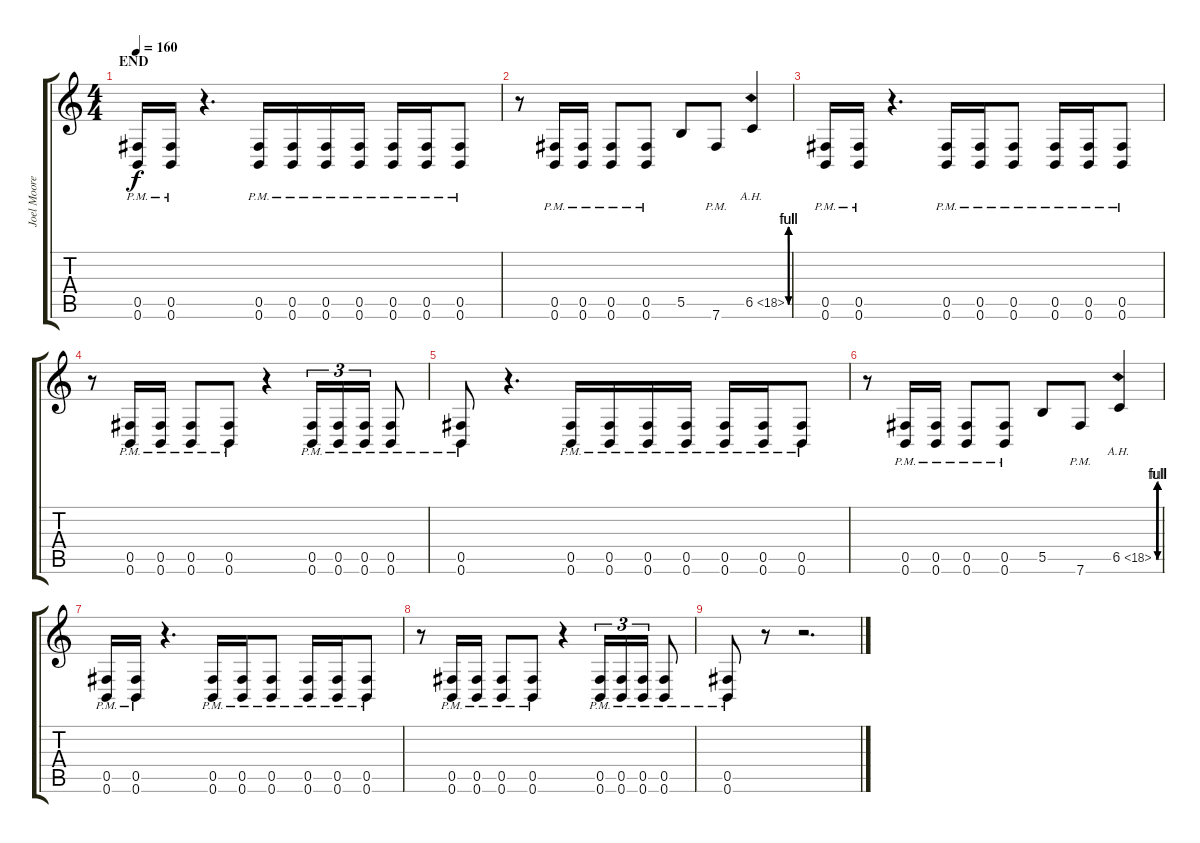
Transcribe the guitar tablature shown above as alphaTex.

\track ("Joel Moore (Rhythm)" "Joel Moore") {instrument overdrivenguitar}
\staff {score tabs}
\tuning (Db4 Ab3 E3 B2 Gb2 B1) {hide}
\ts (4 4)
\section ("" "END")
\tempo 160
\clef g2
\ks c
(0.5{pm} 0.6{pm}).16{dy f} (0.5{pm} 0.6{pm}).16 r.4{d} (0.5{pm} 0.6{pm}).16 (0.5{pm} 0.6{pm}).16 (0.5{pm} 0.6{pm}).16 (0.5{pm} 0.6{pm}).16 (0.5{pm} 0.6{pm}).16 (0.5{pm} 0.6{pm}).16 (0.5{pm} 0.6{pm}).8 |
r.8 (0.5{pm} 0.6{pm}).16 (0.5{pm} 0.6{pm}).16 (0.5{pm} 0.6{pm}).8 (0.5{pm} 0.6{pm}).8 5.5.8 7.6{pm}.8 6.5{be (custom 0 0 10 0 15 4 24 4 30 0 40 0 45 4 60 4) ah 12}.4 |
(0.5{pm} 0.6{pm}).16 (0.5{pm} 0.6{pm}).16 r.4{d} (0.5{pm} 0.6{pm}).16 (0.5{pm} 0.6{pm}).16 (0.5{pm} 0.6{pm}).8 (0.5{pm} 0.6{pm}).16 (0.5{pm} 0.6{pm}).16 (0.5{pm} 0.6{pm}).8 |
r.8 (0.5{pm} 0.6{pm}).16 (0.5{pm} 0.6{pm}).16 (0.5{pm} 0.6{pm}).8 (0.5{pm} 0.6{pm}).8 r.4 (0.5{pm} 0.6{pm}).16{tu (3 2)} (0.5{pm} 0.6{pm}).16{tu (3 2)} (0.5{pm} 0.6{pm}).16{tu (3 2)} (0.5{pm} 0.6{pm}).8 |
(0.5{pm} 0.6{pm}).8 r.4{d} (0.5{pm} 0.6{pm}).16 (0.5{pm} 0.6{pm}).16 (0.5{pm} 0.6{pm}).16 (0.5{pm} 0.6{pm}).16 (0.5{pm} 0.6{pm}).16 (0.5{pm} 0.6{pm}).16 (0.5{pm} 0.6{pm}).8 |
r.8 (0.5{pm} 0.6{pm}).16 (0.5{pm} 0.6{pm}).16 (0.5{pm} 0.6{pm}).8 (0.5{pm} 0.6{pm}).8 5.5.8 7.6{pm}.8 6.5{be (custom 0 0 10 0 15 4 24 4 30 0 40 0 45 4 60 4) ah 12}.4 |
(0.5{pm} 0.6{pm}).16 (0.5{pm} 0.6{pm}).16 r.4{d} (0.5{pm} 0.6{pm}).16 (0.5{pm} 0.6{pm}).16 (0.5{pm} 0.6{pm}).8 (0.5{pm} 0.6{pm}).16 (0.5{pm} 0.6{pm}).16 (0.5{pm} 0.6{pm}).8 |
r.8 (0.5{pm} 0.6{pm}).16 (0.5{pm} 0.6{pm}).16 (0.5{pm} 0.6{pm}).8 (0.5{pm} 0.6{pm}).8 r.4 (0.5{pm} 0.6{pm}).16{tu (3 2)} (0.5{pm} 0.6{pm}).16{tu (3 2)} (0.5{pm} 0.6{pm}).16{tu (3 2)} (0.5{pm} 0.6{pm}).8 |
(0.5{pm} 0.6{pm}).8 r.8 r.2{d}
